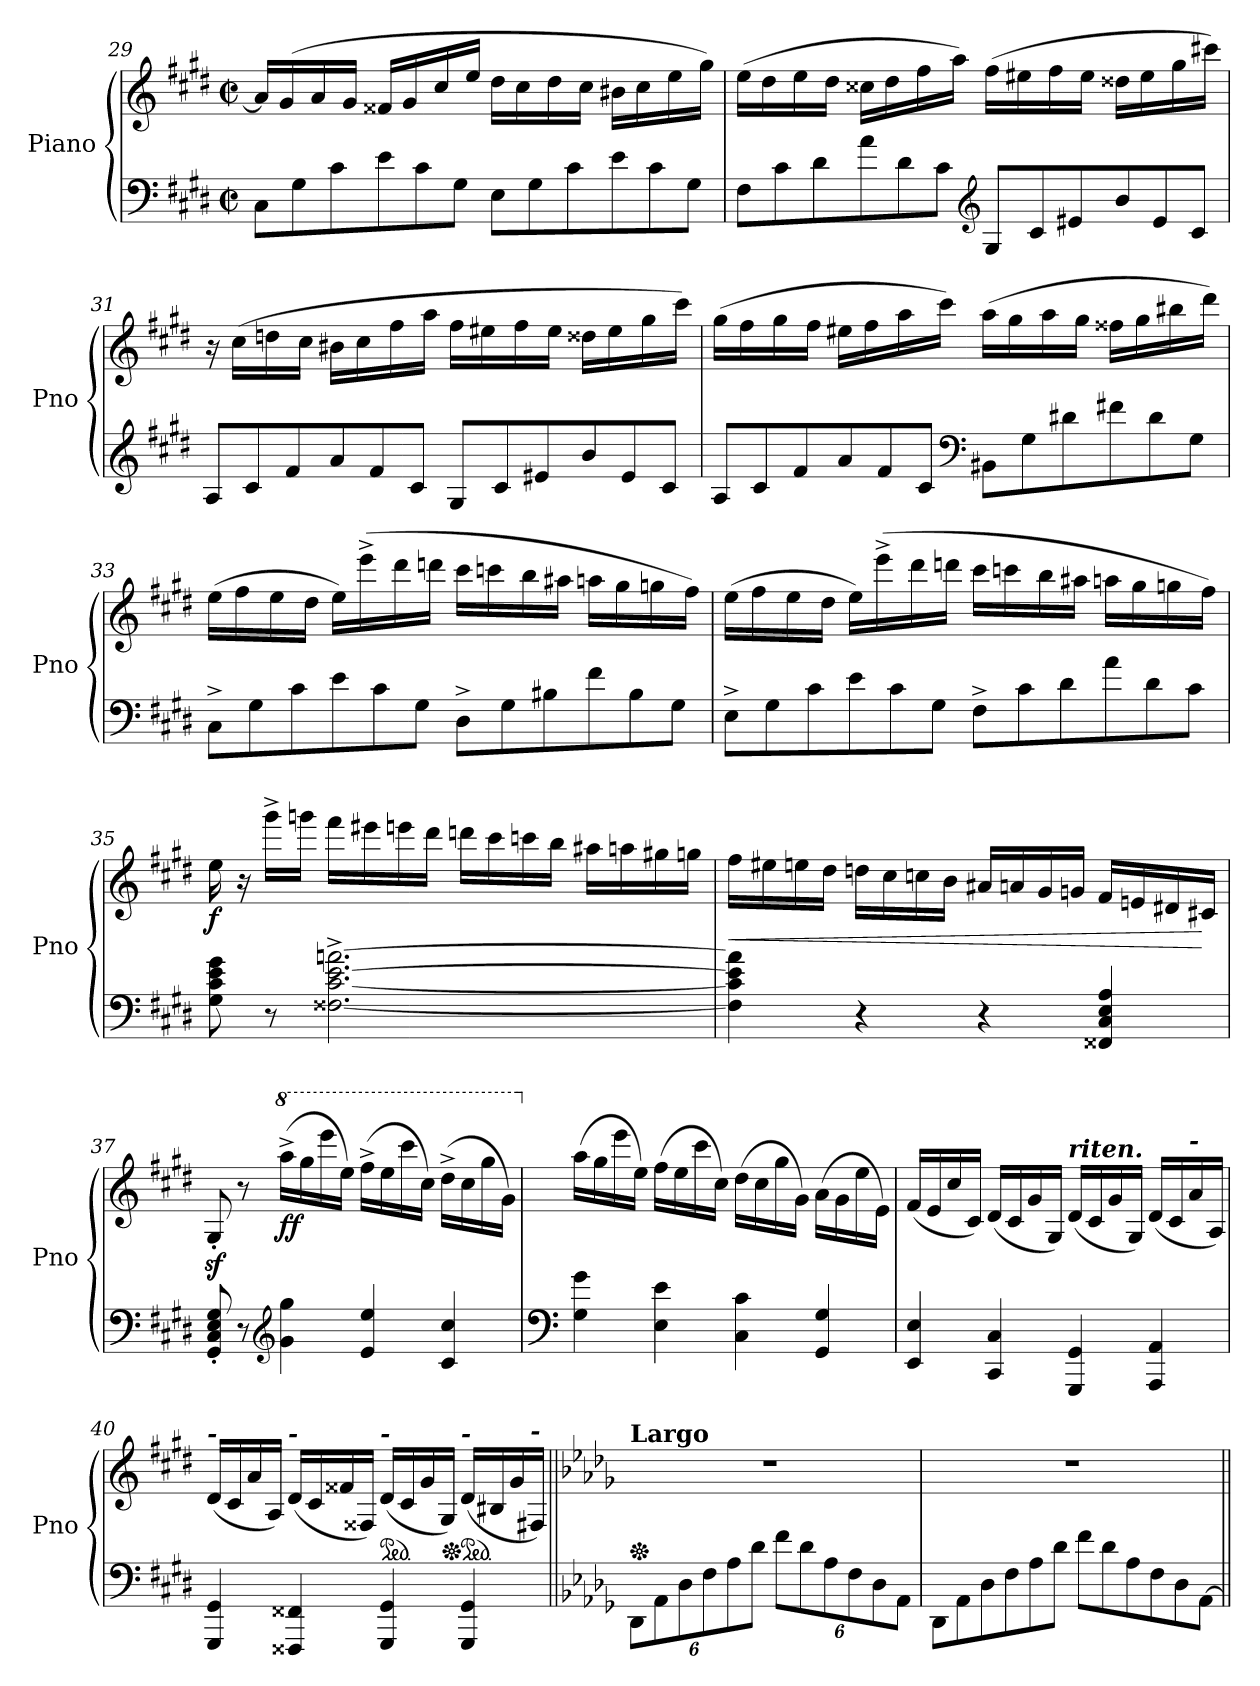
**kern	**kern	**dynam
*part1	*part1	*part1
*staff2	*staff1	*staff1/2
*I"Piano	*	*
*I'Pno	*	*
!!LO:LB:g=z
*clefF4	*clefG2	*
*k[f#c#g#d#]	*k[f#c#g#d#]	*
*M4/4	*M4/4	*
*met(c|)	*met(c|)	*
*Xtuplet	*	*
=29	=29	=29
12C#\L	16a/LL]	.
.	(>16g#/	.
12G#\	.	.
.	16a/	.
12c#\	.	.
.	16g#/JJ	.
12e\	16f##X/LL	.
.	16g#/	.
12c#\	.	.
.	16cc#/	.
12G#\J	.	.
.	16ee/JJ	.
12E\L	16dd#\LL	.
.	16cc#\	.
12G#\	.	.
.	16dd#\	.
12c#\	.	.
.	16cc#\JJ	.
12e\	16b#X\LL	.
.	16cc#\	.
12c#\	.	.
.	16ee\	.
12G#\J	.	.
.	16gg#\JJ)	.
!!LO:PB:g=z
=30	=30	=30
12F#\L	(>16ee\LL	.
.	16dd#\	.
12c#\	.	.
.	16ee\	.
12d#\	.	.
.	16dd#\JJ	.
12a\	16cc##X\LL	.
.	16dd#\	.
12d#\	.	.
.	16ff#\	.
12c#\J	.	.
.	16aa\JJ)	.
*clefG2	*	*
12G#/L	(>16ff#\LL	.
.	16ee#X\	.
12c#/	.	.
.	16ff#\	.
12e#X/	.	.
.	16ee#\JJ	.
12b/	16dd##X\LL	.
.	16ee#\	.
12e#/	.	.
.	16gg#\	.
12c#/J	.	.
.	16ccc#X\JJ)	.
=31	=31	=31
12A/L	16r	.
.	(>16cc#\LL	.
12c#/	.	.
.	16ddn\	.
12f#/	.	.
.	16cc#\JJ	.
12a/	16b#X\LL	.
.	16cc#\	.
12f#/	.	.
.	16ff#\	.
12c#/J	.	.
.	16aa\JJ	.
12G#/L	16ff#\LL	.
.	16ee#X\	.
12c#/	.	.
.	16ff#\	.
12e#X/	.	.
.	16ee#\JJ	.
12b/	16dd##X\LL	.
.	16ee#\	.
12e#/	.	.
.	16gg#\	.
12c#/J	.	.
.	16ccc#\JJ)	.
!!LO:LB:g=z
=32	=32	=32
12A/L	(>16gg#\LL	.
.	16ff#\	.
12c#/	.	.
.	16gg#\	.
12f#/	.	.
.	16ff#\JJ	.
12a/	16ee#X\LL	.
.	16ff#\	.
12f#/	.	.
.	16aa\	.
12c#/J	.	.
.	16ccc#\JJ)	.
*clefF4	*	*
12BB#X\L	(>16aa\LL	.
.	16gg#\	.
12G#\	.	.
.	16aa\	.
12d#X\	.	.
.	16gg#\JJ	.
12f#X\	16ff##X\LL	.
.	16gg#\	.
12d#\	.	.
.	16bb#X\	.
12G#\J	.	.
.	16ddd#\JJ)	.
=33	=33	=33
12C#^\L	(>16ee\LL	.
.	16ff#\	.
12G#\	.	.
.	16ee\	.
12c#\	.	.
.	16dd#\JJ	.
12e\	16ee\LL)	.
.	(>16eee^\	.
12c#\	.	.
.	16ddd#\	.
12G#\J	.	.
.	16dddn\JJ	.
12D#^\L	16ccc#\LL	.
.	16cccn\	.
12G#\	.	.
.	16bb\	.
12B#X\	.	.
.	16aa#X\JJ	.
12f#\	16aan\LL	.
.	16gg#\	.
12B#\	.	.
.	16ggn\	.
12G#\J	.	.
.	16ff#\JJ)	.
!!LO:LB:g=z
=34	=34	=34
12E^\L	(>16ee\LL	.
.	16ff#\	.
12G#\	.	.
.	16ee\	.
12c#\	.	.
.	16dd#\JJ	.
12e\	16ee\LL)	.
.	(>16eee^\	.
12c#\	.	.
.	16ddd#\	.
12G#\J	.	.
.	16dddn\JJ	.
12F#^\L	16ccc#\LL	.
.	16cccn\	.
12c#\	.	.
.	16bb\	.
12d#\	.	.
.	16aa#X\JJ	.
12a\	16aan\LL	.
.	16gg#\	.
12d#\	.	.
.	16ggn\	.
12c#\J	.	.
.	16ff#\JJ)	.
=35	=35	=35
!	!	!LO:DY:b
8G#\ 8c#\ 8e\ 8g#\	16ee\	f
.	16r	.
8r	16ggg#^\LL	.
.	16gggn\JJ	.
[2.F##X\^ [2.c#\^ [2.e\^ [2.an\^	16fff#\LL	.
.	16eee#X\	.
.	16eeen\	.
.	16ddd#\JJ	.
.	16dddn\LL	.
.	16ccc#\	.
.	16cccn\	.
.	16bb\JJ	.
.	16aa#X\LL	.
.	16aan\	.
.	16gg#X\	.
.	16ggn\JJ	.
!!LO:LB:g=z
=36	=36	=36
!	!	!LO:HP:b
4F##\] 4c#\] 4e\] 4a\]	16ff#\LL	<
.	16ee#X\	.
.	16een\	.
.	16dd#\JJ	.
4r	16ddn\LL	.
.	16cc#\	.
.	16ccn\	.
.	16b\JJ	.
4r	16a#X/LL	.
.	16an/	.
.	16g#/	.
.	16gn/JJ	.
4FF##X/ 4C#/ 4E/ 4A/	16f#/LL	.
.	16en/	.
.	16d#X/	.
.	16c#X/JJ	[
=37	=37	=37
8GG#/' 8C#/' 8E/' 8G#/'	8G#z<'/	.
8r	8r	.
*clefG2	*	*
*	*8va	*
!	!	!LO:DY:b
4g#\ 4gg#\	(>16aaa^\LL	ff
.	16ggg#\	.
.	16eeee\	.
.	16eee\JJ)	.
4e/ 4ee/	(>16fff#^\LL	.
.	16eee\	.
.	16cccc#\	.
.	16ccc#\JJ)	.
4c#/ 4cc#/	(>16ddd#^\LL	.
.	16ccc#\	.
.	16ggg#\	.
.	16gg#\JJ)	.
!!LO:LB:g=z
=38	=38	=38
*clefF4	*	*
*	*X8va	*
4G#\ 4g#\	(>16aa\LL	.
.	16gg#\	.
.	16eee\	.
.	16ee\JJ)	.
4E\ 4e\	(>16ff#\LL	.
.	16ee\	.
.	16ccc#\	.
.	16cc#\JJ)	.
4C#\ 4c#\	(>16dd#\LL	.
.	16cc#\	.
.	16gg#\	.
.	16g#\JJ)	.
4GG#/ 4G#/	(>16a\LL	.
.	16g#\	.
.	16ee\	.
.	16e\JJ)	.
=39	=39	=39
4EE/ 4E/	(<16f#/LL	.
.	16e/	.
.	16cc#/	.
.	16c#/JJ)	.
4CC#/ 4C#/	(<16d#/LL	.
.	16c#/	.
.	16g#/	.
.	16G#/JJ)	.
!	!LO:TX:a:Bi:t=riten.	!
4GGG#/ 4GG#/	(<16d#/LL	.
.	16c#/	.
.	16g#/	.
.	16G#/JJ)	.
4AAA/ 4AA/	(<16d#/LL	.
.	16c#/	.
!	!LO:TX:a:Bi:t=-	!
.	16a/	.
.	16A/JJ)	.
!!LO:LB:g=z
=40	=40	=40
!	!LO:TX:a:Bi:t=-	!
4GGG#/ 4GG#/	(<16d#/LL	.
.	16c#/	.
.	16a/	.
.	16A/JJ)	.
!	!LO:TX:a:Bi:t=-	!
4FFF##X/ 4FF##X/	(<16d#/LL	.
.	16c#/	.
.	16f##X/	.
.	16F##X/JJ)	.
*	*ped	*
!	!LO:TX:a:Bi:t=-	!
4GGG#/ 4GG#/	(<16d#/LL	.
.	16c#/	.
.	16g#/	.
.	16G#/JJ)	.
*	*Xped	*
*	*ped	*
!	!LO:TX:a:Bi:t=-	!
4GGG#/ 4GG#/	(<16d#/LL	.
.	16B#X/	.
.	16g#/	.
!	!LO:TX:a:Bi:t=-	!
.	16F#X/JJ)	.
=41||	=41||	=41||
*k[b-e-a-d-g-]	*k[b-e-a-d-g-]	*
*tuplet	*	*
*Xbrackettup	*	*
*	*Xped	*
!	!LO:TX:a:B:t=Largo	!
12DD-\L	1r	.
12AA-\	.	.
12D-\	.	.
12F\	.	.
12A-\	.	.
12d-\J	.	.
12f\L	.	.
12d-\	.	.
12A-\	.	.
12F\	.	.
12D-\	.	.
12AA-\J	.	.
=42	=42	=42
*Xtuplet	*	*
12DD-\L	1r	.
12AA-\	.	.
12D-\	.	.
12F\	.	.
12A-\	.	.
12d-\J	.	.
12f\L	.	.
12d-\	.	.
12A-\	.	.
12F\	.	.
12D-\	.	.
[12AA-\J	.	.
=||	=||	=||
*-	*-	*-
